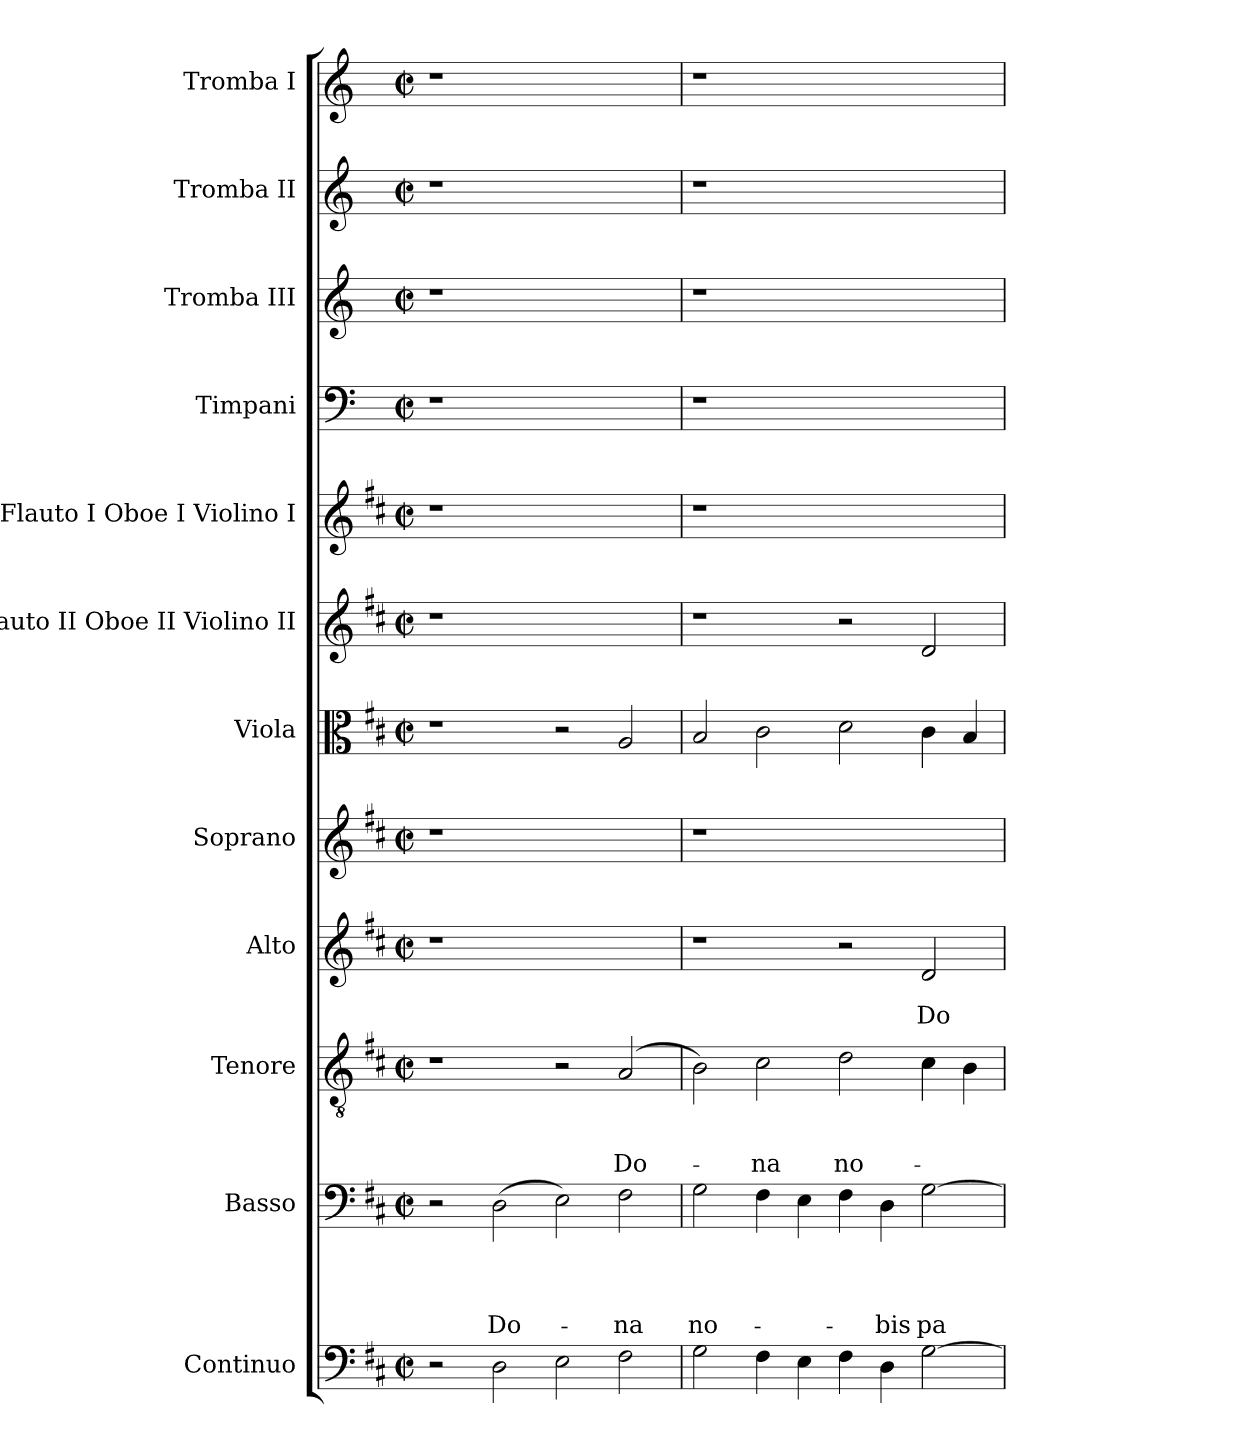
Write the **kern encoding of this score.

**kern	**kern	**text	**text	**text	**text	**kern	**text	**text	**text	**kern	**text	**text	**kern	**kern	**kern	**kern	**kern	**kern	**kern	**kern
*part12	*part11	*part11	*part11	*part11	*part11	*part10	*part10	*part10	*part10	*part9	*part9	*part9	*part8	*part7	*part6	*part5	*part4	*part3	*part2	*part1
*staff12	*staff11	*staff11	*staff11	*staff11	*staff11	*staff10	*staff10	*staff10	*staff10	*staff9	*staff9	*staff9	*staff8	*staff7	*staff6	*staff5	*staff4	*staff3	*staff2	*staff1
*I"Continuo	*I"Basso	*	*	*	*	*I"Tenore	*	*	*	*I"Alto	*	*	*I"Soprano	*I"Viola	*I"Flauto II Oboe II Violino II	*I"Flauto I Oboe I Violino I	*I"Timpani	*I"Tromba III	*I"Tromba II	*I"Tromba I
*I'Cont.	*I'B.	*	*	*	*	*I'T.	*	*	*	*I'A.	*	*	*I'S.	*I'Vla.	*I'Fl.II Ob.II Vl.II	*I'Fl.I Ob.I Vl.I	*I'Timp.	*I'Tr.III	*I'Tr.II	*I'Tr.I
*clefF4	*clefF4	*	*	*	*	*clefGv2	*	*	*	*clefG2	*	*	*clefG2	*clefC3	*clefG2	*clefG2	*clefF4	*clefG2	*clefG2	*clefG2
*	*	*	*	*	*	*	*	*	*	*	*	*	*	*	*	*	*ITrd-1c-2	*ITrd-1c-2	*ITrd-1c-2	*ITrd-1c-2
*k[f#c#]	*k[f#c#]	*	*	*	*	*k[f#c#]	*	*	*	*k[f#c#]	*	*	*k[f#c#]	*k[f#c#]	*k[f#c#]	*k[f#c#]	*k[f#c#]	*k[f#c#]	*k[f#c#]	*k[f#c#]
*D:	*D:	*	*	*	*	*D:	*	*	*	*D:	*	*	*D:	*D:	*D:	*D:	*D:	*D:	*D:	*D:
*M2/2	*M2/2	*	*	*	*	*M2/2	*	*	*	*M2/2	*	*	*M2/2	*M2/2	*M2/2	*M2/2	*M2/2	*M2/2	*M2/2	*M2/2
*met(c|)	*met(c|)	*	*	*	*	*met(c|)	*	*	*	*met(c|)	*	*	*met(c|)	*met(c|)	*met(c|)	*met(c|)	*met(c|)	*met(c|)	*met(c|)	*met(c|)
=1	=1	=1	=1	=1	=1	=1	=1	=1	=1	=1	=1	=1	=1	=1	=1	=1	=1	=1	=1	=1
2r	2r	.	.	.	.	1r	.	.	.	1r	.	.	1r	1r	1r	1r	1r	1r	1r	1r
!	!	!	!	!	!LO:LY:b	!	!	!	!	!	!	!	!	!	!	!	!	!	!	!
2D\	(>2D\	.	.	.	Do-	.	.	.	.	.	.	.	.	.	.	.	.	.	.	.
2E\	2E\)	.	.	.	.	2r	.	.	.	1ryy	.	.	1ryy	2r	1ryy	1ryy	1ryy	1ryy	1ryy	1ryy
!	!	!	!	!	!LO:LY:b	!	!	!	!LO:LY:b	!	!	!	!	!	!	!	!	!	!	!
2F#\	2F#\	.	.	.	-na	(>2A/	.	.	Do-	.	.	.	.	2A/	.	.	.	.	.	.
=2	=2	=2	=2	=2	=2	=2	=2	=2	=2	=2	=2	=2	=2	=2	=2	=2	=2	=2	=2	=2
!	!	!	!	!	!LO:LY:b	!	!	!	!	!	!	!	!	!	!	!	!	!	!	!
2G\	2G\	.	.	.	no-	2B\)	.	.	.	1r	.	.	1r	2B/	1r	1r	1r	1r	1r	1r
!	!	!	!	!	!	!	!	!	!LO:LY:b	!	!	!	!	!	!	!	!	!	!	!
4F#\	4F#\	.	.	.	.	2c#\	.	.	-na	.	.	.	.	2c#\	.	.	.	.	.	.
4E\	4E\	.	.	.	.	.	.	.	.	.	.	.	.	.	.	.	.	.	.	.
!	!	!	!	!	!	!	!	!	!LO:LY:b	!	!	!	!	!	!	!	!	!	!	!
4F#\	4F#\	.	.	.	.	2d\	.	.	no-	2r	.	.	1ryy	2d\	2r	1ryy	1ryy	1ryy	1ryy	1ryy
!	!	!	!	!	!LO:LY:b	!	!	!	!	!	!	!	!	!	!	!	!	!	!	!
4D\	4D\	.	.	.	-bis	.	.	.	.	.	.	.	.	.	.	.	.	.	.	.
!	!	!	!	!	!LO:LY:b	!	!	!	!	!	!	!LO:LY:b	!	!	!	!	!	!	!	!
[2G\	[2G\	.	.	.	pa-	4c#\	.	.	.	2d/	.	Do-	.	4c#\	2d/	.	.	.	.	.
.	.	.	.	.	.	4B\	.	.	.	.	.	.	.	4B/	.	.	.	.	.	.
=	=	=	=	=	=	=	=	=	=	=	=	=	=	=	=	=	=	=	=	=
*-	*-	*-	*-	*-	*-	*-	*-	*-	*-	*-	*-	*-	*-	*-	*-	*-	*-	*-	*-	*-
